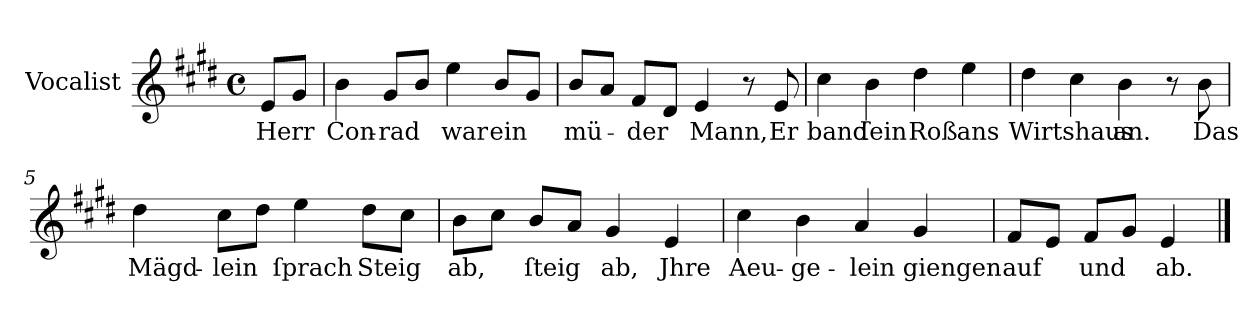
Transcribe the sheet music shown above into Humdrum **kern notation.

**kern	**text
*part1	*part1
*staff1	*staff1
*I"Vocalist	*
*k[f#c#g#d#]	*
*E:	*
*M4/4	*
*met(c)	*
=	=
8eL	Herr
8g#J	.
=1	=1
4b	Con-
8g#L	-rad
8bJ	.
4ee	war
8bL	ein
8g#J	.
=2	=2
8bL	mü-
8aJ	.
8f#L	-der
8d#J	.
4e	Mann,
8r	.
8e	Er
=3	=3
4cc#	band
4b	ſein
4dd#	Roß
4ee	ans
=4	=4
4dd#	Wirtshaus
4cc#	.
4b	an.
8r	.
8b	Das
=5	=5
4dd#	Mägd-
8cc#L	-lein
8dd#J	.
4ee	ſprach
8dd#L	Steig
8cc#J	.
=6	=6
8bL	ab,
8cc#J	.
8bL	ſteig
8aJ	.
4g#	ab,
4e	Jhre
=7	=7
4cc#	Aeu-
4b	-ge-
4a	-lein
4g#	giengen
=8	=8
8f#L	auf
8eJ	.
8f#L	und
8g#J	.
4e	ab.
==	==
*-	*-
